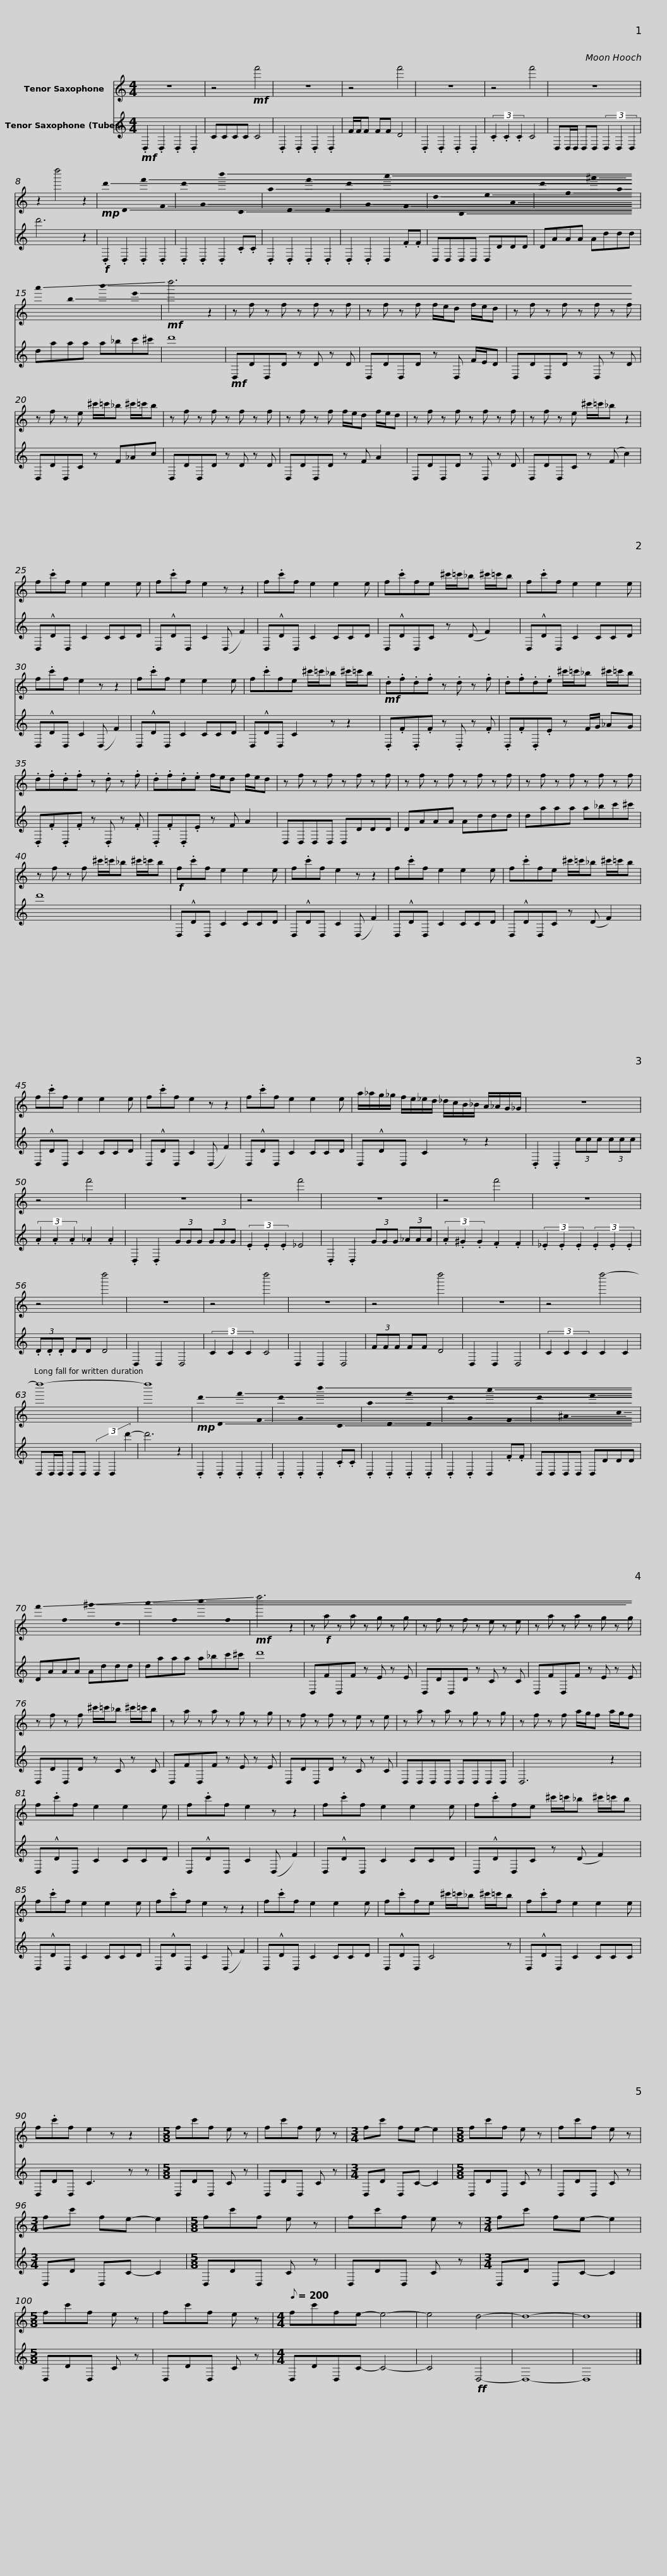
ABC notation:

X:1
%%score 1 2
L:1/8
M:4/4
I:linebreak $
K:none
U:s=!stemless!
V:1 treble transpose=-14
V:2 treble transpose=-14
V:1
[K:C] z8 | z4!mf! f'4 | z8 | z4 f'4 | z8 |$ %5
 z4 f'4 | z8 | z2 d''4 z2 |!mp! !-(!sd'2 !-(!sD2 !-(!sf'2 !-(!sF2 | !-(!sd'2 !-(!sG2 !-(!sb'2 !-(!sC2 | %10
 !-(!sa2 !-(!sD2 !-(!sf'2 !-(!sD2 |$ !-(!sd'2 !-(!sG2 !-(!sa'2 !-(!sF2 | !-(!sd2 !-(!sB,2 !-(!se2 !-(!sA2 | !-(!sd'2 !-(!sf2 !-(!s^g'2 !-(!sa2 | !-(!sa'2 !-(!sb2 !-(!sb'2 !-(!se'2 | %15
!mf! !-)!d''6 z2 |$ z f z f z f z f | z f z f f/e/d f/e/d | z f z f z f z f |$ z f z e ^c'/=c'/_b ^c'/=c'/b | %20
 z f z f z f z f | z f z f f/e/d f/e/d |$ z f z f z f z f | z f z e ^c'/=c'/_b z2 | f.c'f e2 e2 e | %25
 f.c'f e2 z z2 |$ f.c'f e2 e2 e | f.c'fe ^c'/=c'/_b ^c'/=c'/b | f.c'f e2 e2 e | f.c'f e2 z z2 |$ %30
 f.c'f e2 e2 e | f.c'fe ^c'/=c'/_b ^c'/=c'/b |!mf! .d.f.d.f z .d z .f |$ .d.f.d.e ^c'/=c'/_b ^c'/=c'/b | .d.f.d.f z .d z .f | %35
 .d.f.d.e f/e/d f/e/d | z f z f z f z f |$ z f z f z f z f | z f z f z f z f | z f z f ^c'/=c'/_b ^c'/=c'/b | %40
!f! f.c'f e2 e2 e |$ f.c'f e2 z z2 | f.c'f e2 e2 e | f.c'fe ^c'/=c'/_b ^c'/=c'/b | f.c'f e2 e2 e |$ %45
 f.c'f e2 z z2 | f.c'f e2 e2 e | a/_a/g/_g/ f/e/_e/d/ _d/c/B/_B/ A/_A/G/_G/ |$ z8 | z4 f'4 | %50
 z8 | z4 f'4 | z8 | z4 f'4 |$ z8 | %55
 z4 d''4 | z8 | z4 d''4 | z8 | z4 d''4 | %60
 z8 |$ z4 d''4- | d''8- | d''8 |!mp! !-(!sd'2 !-(!sD2 !-(!sf'2 !-(!sF2 | %65
 !-(!sd'2 !-(!sG2 !-(!sb'2 !-(!sC2 | !-(!sa2 !-(!sD2 !-(!sf'2 !-(!sD2 |$ !-(!sd'2 !-(!sG2 !-(!sa'2 !-(!sF2 | !-(!sd'2 !-(!s^A2 !-(!se'2 !-(!sc2 | !-(!sf'2 !-(!sf2 !-(!s^g'2 !-(!sd2 | %70
 !-(!sa'2 !-(!sf2 !-(!sb'2 !-(!sf2 |!mf! !-)!d''6 z2 |$ z!f! a z a z g z g | z f z f z e z e | z a z a z g z g | %75
 z f z f ^c'/=c'/_b ^c'/=c'/b |$ z a z a z g z g | z f z f z e z e | z a z a z g z g | z f z f a/g/f a/g/f |$ %80
 f.c'f e2 e2 e | f.c'f e2 z z2 | f.c'f e2 e2 e | f.c'fe ^c'/=c'/_b ^c'/=c'/b |$ f.c'f e2 e2 e | %85
 f.c'f e2 z z2 | f.c'f e2 e2 e | f.c'fe ^c'/=c'/_b ^c'/=c'/b |$ f.c'f e2 e2 e | f.c'f e2 z z2 | %90
[M:5/8] fc'f e z | fc'f e z |[M:3/4] fc' fe- e2 |$[M:5/8] fc'f e z | fc'f e z | %95
[M:3/4] fc' fe- e2 |[M:5/8] fc'f e z | fc'f e z |[M:3/4] fc' fe- e2 |$[M:5/8] fc'f e z | %100
 fc'f e z |[M:4/4][Q:1/8=200] fc'fe- e4- | e4 d4- | d8- | d8 |] %105
V:2
[K:C]!mf! .D,2 .D,2 .D,2 .D,2 | CCCC C4 | .D,2 .D,2 .D,2 .D,2 | F/F/F FF D4 | .D,2 .D,2 .D,2 .D,2 |$ %5
 (3.C2 .C2 .C2 C4 | D,D,/D,/ D,D, (3D,2 D,2 D,2 | d'6 z2 |!f! .D,2 .D,2 .D,2 .D,2 | .D,2 .D,2 .D,2 .C.C | %10
 .D,2 .D,2 .D,2 .D,2 |$ .D,2 .D,2 D,2 .F.F | D,D,D,D, D,DDD | DAAA Addd | daaa a_bc'^c' | %15
 d'8 |$!mf! D,DD,D z D z D | D,DD,D z D, F/E/D | D,DD,D z D, z D |$ D,DD,C z F_Ac | %20
 D,DD,D z D z D | D,DD,D z F A2 |$ D,DD,D z D, z D | D,DD,C z (F c2) | D,!^!DD, C2 CCD | %25
 D,!^!DD, C2 (D, F2) |$ D,!^!DD, C2 CCD | D,!^!DD,C z (D F2) | D,!^!DD, C2 CCD | D,!^!DD, C2 (D, F2) |$ %30
 D,!^!DD, C2 CCD | D,!^!DD, C2 z z2 | .D,.F.D,.F z .D, z .F |$ .D,.F.D,.E z F/G/ _AG | .D,.F.D,.F z .D, z .F | %35
 .D,.F.D,.E z F A2 | D,D,D,D, D,DDD |$ DAAA Addd | daaa a_bc'^c' | d'8 | %40
 D,!^!DD, C2 CCD |$ D,!^!DD, C2 (D, F2) | D,!^!DD, C2 CCD | D,!^!DD,C z (D F2) | D,!^!DD, C2 CCD |$ %45
 D,!^!DD, C2 (D, F2) | D,!^!DD, C2 CCD | D,!^!DD, C2 z z2 |$ .D,2 .D,2 (3ccc (3ccc | (3.A2 .A2 .A2 ._A2 .A2 | %50
 .D,2 .D,2 (3GGG (3GGG | (3.E2 .E2 .E2 _E4 | .D,2 .D,2 (3GGG (3_AAA | (3.A2 .^G2 .G2 .F2 .F2 |$ (3._E2 .E2 .E2 (3.E2 .E2 .E2 | %55
 (3.D.D.D DD D4 | D,2 D,2 D,4 | (3C2 C2 C2 C4 | D,2 D,2 D,4 | (3FFF FF D4 | %60
 D,2 D,2 D,4 |$ (3C2 C2 C2 C2 C2 | D,D,/D,/ D,D, (3D,2 D,2 d'2- | d'6 z2 | .D,2 .D,2 .D,2 .D,2 | %65
 .D,2 .D,2 .D,2 .C.C | .D,2 .D,2 .D,2 .D,2 |$ .D,2 .D,2 D,2 .F.F | D,D,D,D, D,DDD | DAAA Addd | %70
 daaa a_bc'^c' | d'8 |$ D,FD,F z E z E | D,DD,D z C z C | D,FD,F z E z E | %75
 D,DD,D z C z C |$ D,FD,F z E z E | D,DD,D z C z C | D,D,D,D, D,D,D,D, | D,6 z2 |$ %80
 D,!^!DD, C2 CCD | D,!^!DD, C2 (D, F2) | D,!^!DD, C2 CCD | D,!^!DD,C z (D F2) |$ D,!^!DD, C2 CCD | %85
 D,!^!DD, C2 (D, F2) | D,!^!DD, C2 CCD | D,!^!DD, C4 z |$ D,!^!DD, C2 CCC | D,DD, C3 z z | %90
[M:5/8] D,DD, C z | D,DD, C z |[M:3/4] D,D D,C- C2 |$[M:5/8] D,DD, C z | D,DD, C z | %95
[M:3/4] D,D D,C- C2 |[M:5/8] D,DD, C z | D,DD, C z |[M:3/4] D,D D,C- C2 |$[M:5/8] D,DD, C z | %100
 D,DD, C z |[M:4/4] D,DD,C- C4- | C4!ff! D,4- | D,8- | D,8 |] %105
